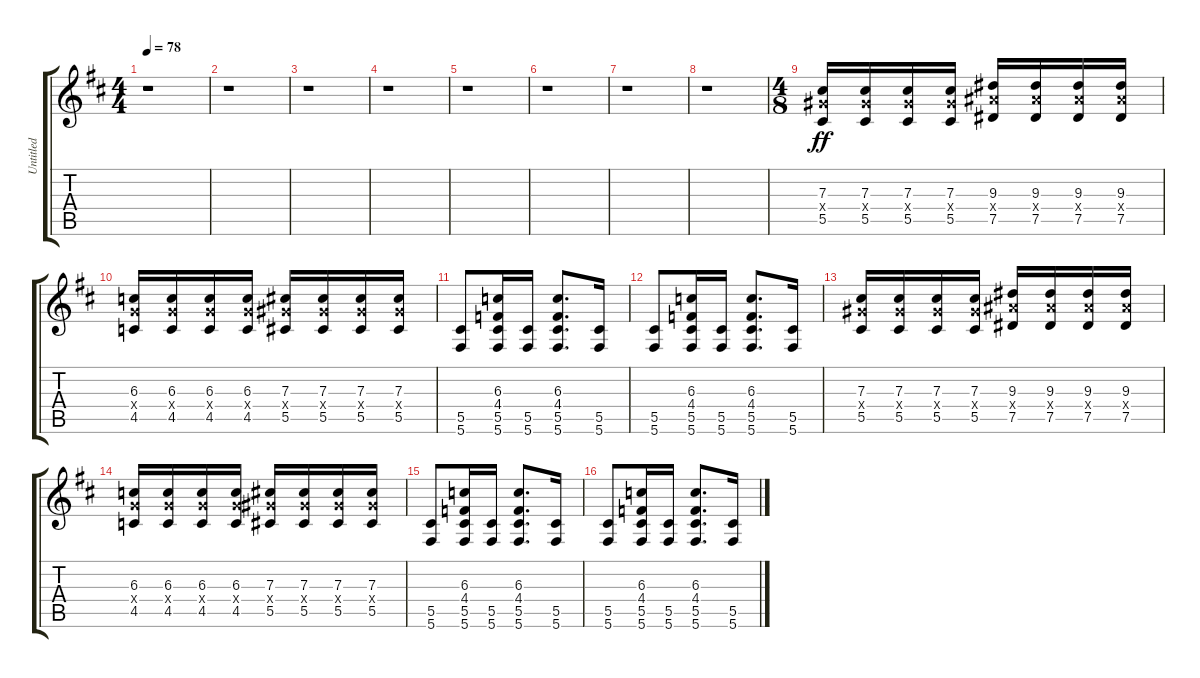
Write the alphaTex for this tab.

\track ("Untitled" "Untitled") {instrument overdrivenguitar}
\staff {score tabs}
\tuning (Eb4 Bb3 Gb3 Db3 Ab2 Db2) {hide}
\ts (4 4)
\tempo 78
\clef g2
\ks d
r.1{dy ff instrument overdrivenguitar} |
r.1 |
r.1 |
r.1 |
r.1 |
r.1 |
r.1 |
r.1 |
\ts (4 8)
(7.3 7.4{x} 5.5).16 (7.3 7.4{x} 5.5).16 (7.3 7.4{x} 5.5).16 (7.3 7.4{x} 5.5).16 (9.3 9.4{x} 7.5).16 (9.3 9.4{x} 7.5).16 (9.3 9.4{x} 7.5).16 (9.3 9.4{x} 7.5).16 |
(6.3 6.4{x} 4.5).16 (6.3 6.4{x} 4.5).16 (6.3 6.4{x} 4.5).16 (6.3 6.4{x} 4.5).16 (7.3 7.4{x} 5.5).16 (7.3 7.4{x} 5.5).16 (7.3 7.4{x} 5.5).16 (7.3 7.4{x} 5.5).16 |
(5.5 5.6).8 (6.3 4.4 5.5 5.6).16 (5.5 5.6).16 (6.3 4.4 5.5 5.6).8{d} (5.5 5.6).16 |
(5.5 5.6).8 (6.3 4.4 5.5 5.6).16 (5.5 5.6).16 (6.3 4.4 5.5 5.6).8{d} (5.5 5.6).16 |
(7.3 7.4{x} 5.5).16 (7.3 7.4{x} 5.5).16 (7.3 7.4{x} 5.5).16 (7.3 7.4{x} 5.5).16 (9.3 9.4{x} 7.5).16 (9.3 9.4{x} 7.5).16 (9.3 9.4{x} 7.5).16 (9.3 9.4{x} 7.5).16 |
(6.3 6.4{x} 4.5).16 (6.3 6.4{x} 4.5).16 (6.3 6.4{x} 4.5).16 (6.3 6.4{x} 4.5).16 (7.3 7.4{x} 5.5).16 (7.3 7.4{x} 5.5).16 (7.3 7.4{x} 5.5).16 (7.3 7.4{x} 5.5).16 |
(5.5 5.6).8 (6.3 4.4 5.5 5.6).16 (5.5 5.6).16 (6.3 4.4 5.5 5.6).8{d} (5.5 5.6).16 |
(5.5 5.6).8 (6.3 4.4 5.5 5.6).16 (5.5 5.6).16 (6.3 4.4 5.5 5.6).8{d} (5.5 5.6).16
